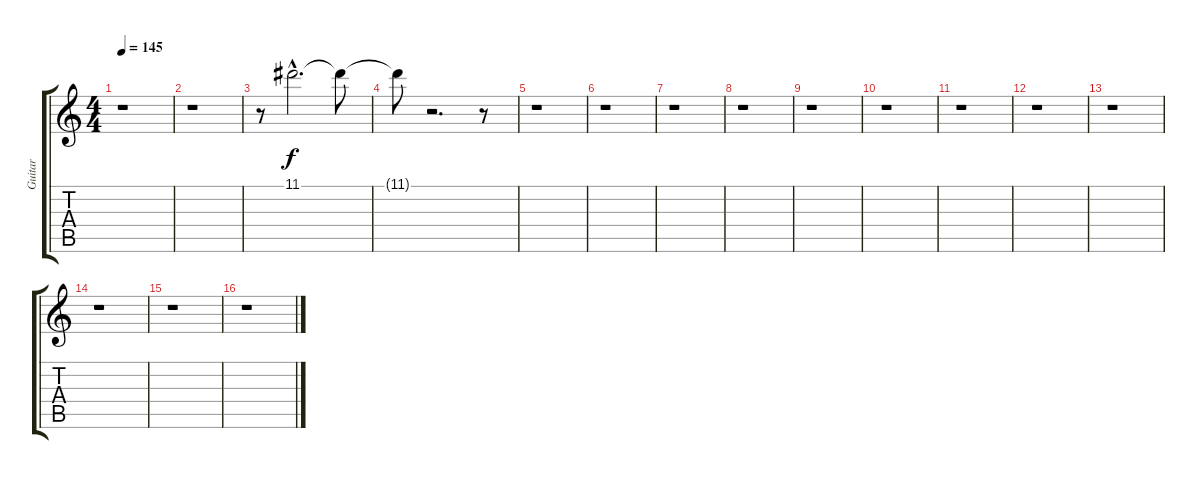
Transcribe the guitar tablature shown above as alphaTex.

\track ("Guitar" "Guitar") {instrument distortionguitar}
\staff {score tabs}
\tuning (E4 B3 G3 D3 A2 E2) {hide}
\ts (4 4)
\tempo 145
\clef g2
\ks c
r.1{dy f} |
r.1 |
r.8 11.1{hac}.2{d} 11.1{t}.8 |
11.1{t}.8 r.2{d} r.8 |
r.1 |
r.1 |
r.1 |
r.1 |
r.1 |
r.1 |
r.1 |
r.1 |
r.1 |
r.1 |
r.1 |
r.1
